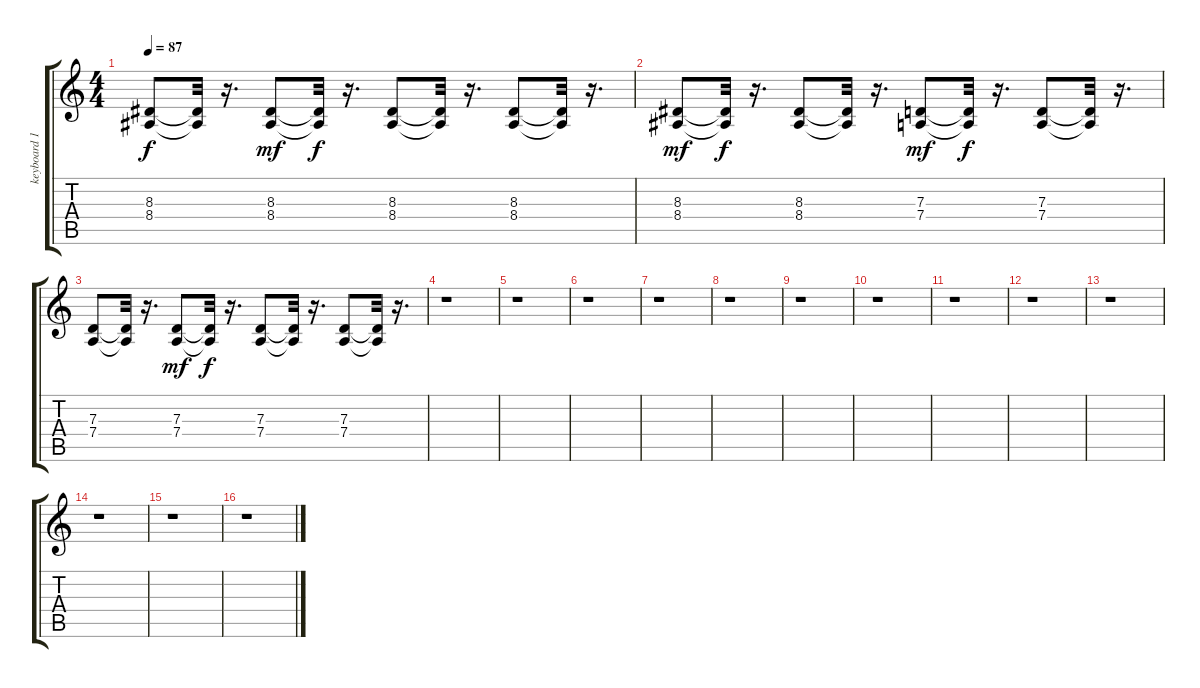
\track ("keyboard 1" "keyboard 1") {instrument electricpiano2}
\staff {score tabs}
\tuning (E4 B3 G3 D3 A2 E2) {hide}
\ts (4 4)
\tempo 87
\clef g2
\ks c
(8.3 8.4).8{dy f} (8.3{t} 8.4{t}).32 r.16{d} (8.3 8.4).8{dy mf} (8.3{t} 8.4{t}).32{dy f} r.16{d} (8.3 8.4).8 (8.3{t} 8.4{t}).32 r.16{d} (8.3 8.4).8 (8.3{t} 8.4{t}).32 r.16{d} |
(8.3 8.4).8{dy mf} (8.3{t} 8.4{t}).32{dy f} r.16{d} (8.3 8.4).8 (8.3{t} 8.4{t}).32 r.16{d} (7.3 7.4).8{dy mf} (7.3{t} 7.4{t}).32{dy f} r.16{d} (7.3 7.4).8 (7.3{t} 7.4{t}).32 r.16{d} |
(7.3 7.4).8 (7.3{t} 7.4{t}).32 r.16{d} (7.3 7.4).8{dy mf} (7.3{t} 7.4{t}).32{dy f} r.16{d} (7.3 7.4).8 (7.3{t} 7.4{t}).32 r.16{d} (7.3 7.4).8 (7.3{t} 7.4{t}).32 r.16{d} |
r.1 |
r.1 |
r.1 |
r.1 |
r.1 |
r.1 |
r.1 |
r.1 |
r.1 |
r.1 |
r.1 |
r.1 |
r.1
